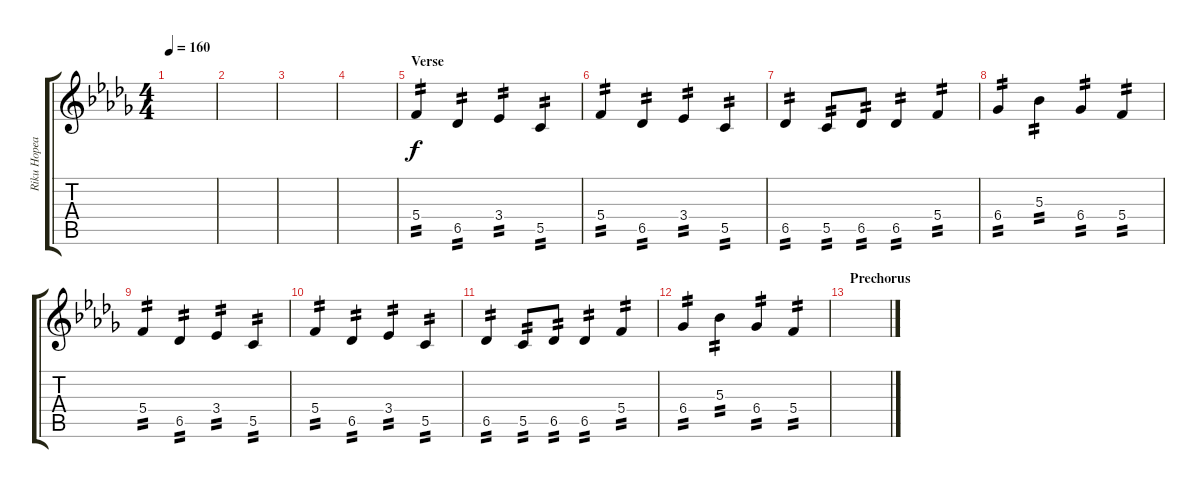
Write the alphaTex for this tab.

\track ("Riku Hopeakoski (lead)" "Riku Hopea") {instrument distortionguitar}
\staff {score tabs}
\tuning (D4 A3 F3 C3 G2 D2) {hide}
\ts (4 4)
\tempo 160
\clef g2
\ks bbminor
|
|
|
|
\section ("" "Verse")
5.4.4{tp 2} 6.5.4{tp 2} 3.4.4{tp 2} 5.5.4{tp 2} |
5.4.4{tp 2} 6.5.4{tp 2} 3.4.4{tp 2} 5.5.4{tp 2} |
6.5.4{tp 2} 5.5.8{tp 2} 6.5.8{tp 2} 6.5.4{tp 2} 5.4.4{tp 2} |
6.4.4{tp 2} 5.3.4{tp 2} 6.4.4{tp 2} 5.4.4{tp 2} |
5.4.4{tp 2} 6.5.4{tp 2} 3.4.4{tp 2} 5.5.4{tp 2} |
5.4.4{tp 2} 6.5.4{tp 2} 3.4.4{tp 2} 5.5.4{tp 2} |
6.5.4{tp 2} 5.5.8{tp 2} 6.5.8{tp 2} 6.5.4{tp 2} 5.4.4{tp 2} |
6.4.4{tp 2} 5.3.4{tp 2} 6.4.4{tp 2} 5.4.4{tp 2} |
\section ("" "Prechorus")
